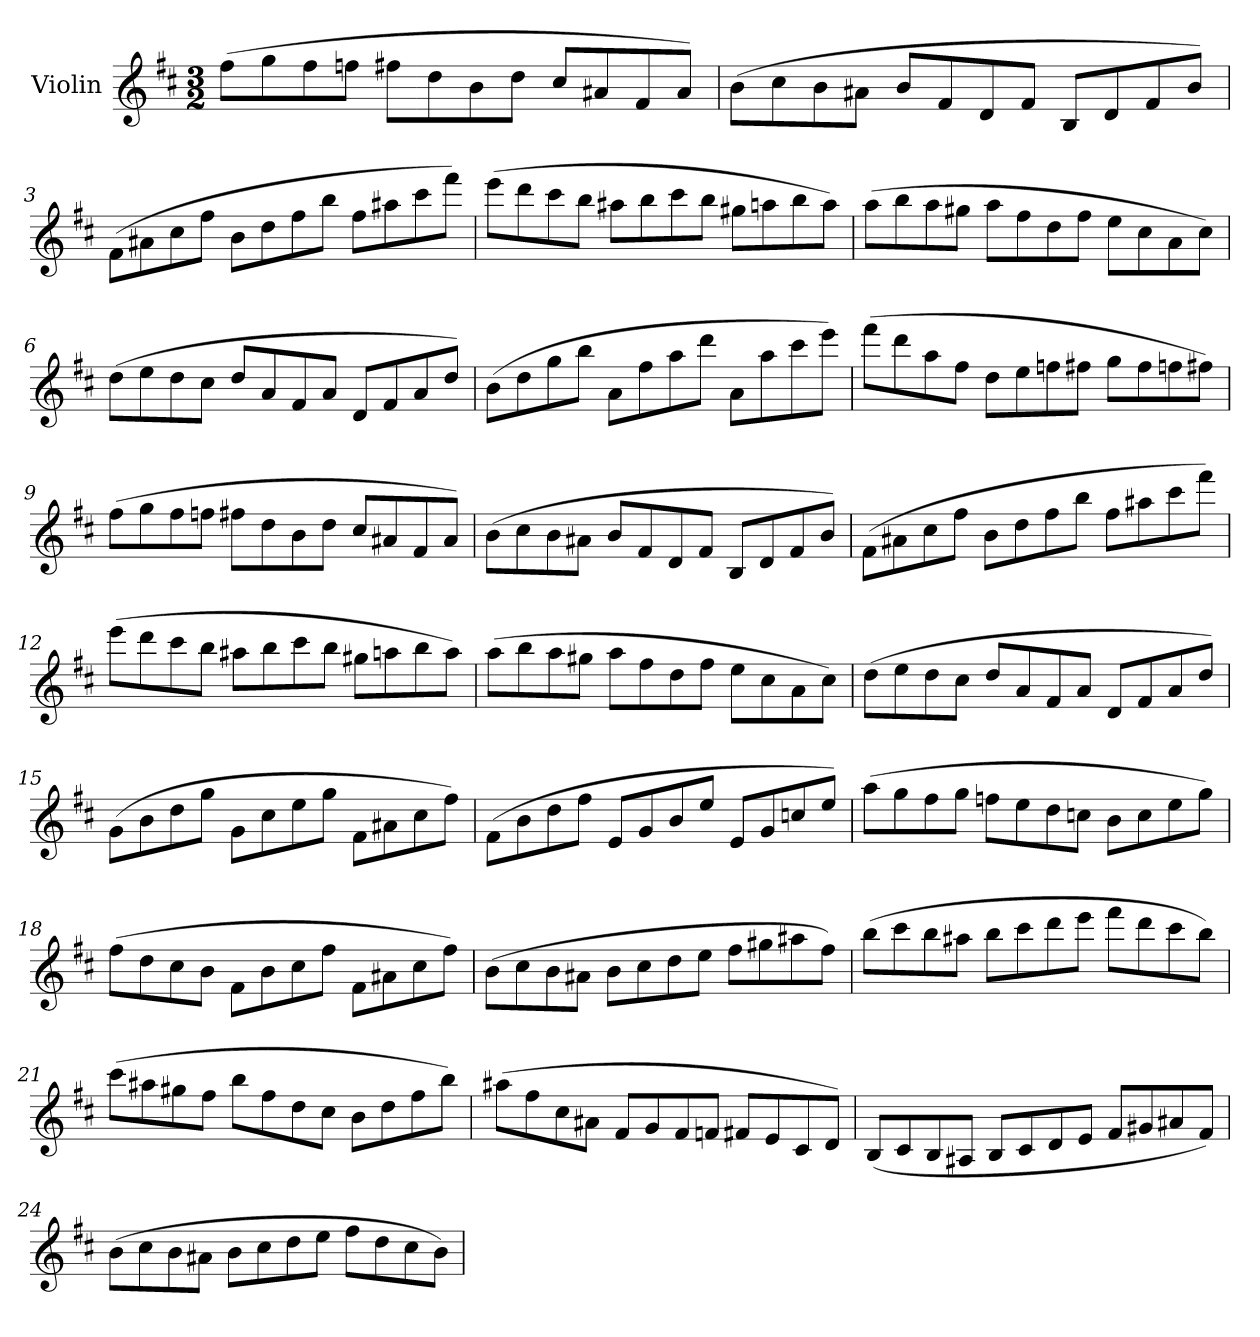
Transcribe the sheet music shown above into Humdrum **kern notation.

**kern
*part1
*staff1
*I"Violin
*I'Vln.
*clefG2
*k[f#c#]
*M3/2
*MM123
=1
(>8ff#\L
8gg\
8ff#\
8ffn\J
8ff#X\L
8dd\
8b\
8dd\J
8cc#/L
8a#X/
8f#/
8a#/J)
=2
(>8b\L
8cc#\
8b\
8a#X\J
8b/L
8f#/
8d/
8f#/J
8B/L
8d/
8f#/
8b/J)
!!LO:LB:g=z
=3
(>8f#\L
8a#X\
8cc#\
8ff#\J
8b\L
8dd\
8ff#\
8bb\J
8ff#\L
8aa#X\
8ccc#\
8fff#\J)
=4
(>8eee\L
8ddd\
8ccc#\
8bb\J
8aa#X\L
8bb\
8ccc#\
8bb\J
8gg#X\L
8aan\
8bb\
8aa\J)
=5
(>8aa\L
8bb\
8aa\
8gg#X\J
8aa\L
8ff#\
8dd\
8ff#\J
8ee\L
8cc#\
8a\
8cc#\J)
!!LO:LB:g=z
=6
(>8dd\L
8ee\
8dd\
8cc#\J
8dd/L
8a/
8f#/
8a/J
8d/L
8f#/
8a/
8dd/J)
=7
(>8b\L
8dd\
8gg\
8bb\J
8a\L
8ff#\
8aa\
8ddd\J
8a\L
8aa\
8ccc#\
8eee\J)
=8
(>8fff#\L
8ddd\
8aa\
8ff#\J
8dd\L
8ee\
8ffn\
8ff#X\J
8gg\L
8ff#\
8ffn\
8ff#X\J)
!!LO:LB:g=z
=9
(>8ff#\L
8gg\
8ff#\
8ffn\J
8ff#X\L
8dd\
8b\
8dd\J
8cc#/L
8a#X/
8f#/
8a#/J)
=10
(>8b\L
8cc#\
8b\
8a#X\J
8b/L
8f#/
8d/
8f#/J
8B/L
8d/
8f#/
8b/J)
=11
(>8f#\L
8a#X\
8cc#\
8ff#\J
8b\L
8dd\
8ff#\
8bb\J
8ff#\L
8aa#X\
8ccc#\
8fff#\J)
!!LO:LB:g=z
=12
(>8eee\L
8ddd\
8ccc#\
8bb\J
8aa#X\L
8bb\
8ccc#\
8bb\J
8gg#X\L
8aan\
8bb\
8aa\J)
=13
(>8aa\L
8bb\
8aa\
8gg#X\J
8aa\L
8ff#\
8dd\
8ff#\J
8ee\L
8cc#\
8a\
8cc#\J)
=14
(>8dd\L
8ee\
8dd\
8cc#\J
8dd/L
8a/
8f#/
8a/J
8d/L
8f#/
8a/
8dd/J)
!!LO:LB:g=z
=15
(>8g\L
8b\
8dd\
8gg\J
8g\L
8cc#\
8ee\
8gg\J
8f#\L
8a#X\
8cc#\
8ff#\J)
=16
(>8f#\L
8b\
8dd\
8ff#\J
8e/L
8g/
8b/
8ee/J
8e/L
8g/
8ccn/
8ee/J)
=17
(>8aa\L
8gg\
8ff#\
8gg\J
8ffn\L
8ee\
8dd\
8ccn\J
8b\L
8cc\
8ee\
8gg\J)
!!LO:LB:g=z
=18
(>8ff#\L
8dd\
8cc#\
8b\J
8f#\L
8b\
8cc#\
8ff#\J
8f#\L
8a#X\
8cc#\
8ff#\J)
=19
(>8b\L
8cc#\
8b\
8a#X\J
8b\L
8cc#\
8dd\
8ee\J
8ff#\L
8gg#X\
8aa#X\
8ff#\J)
=20
(>8bb\L
8ccc#\
8bb\
8aa#X\J
8bb\L
8ccc#\
8ddd\
8eee\J
8fff#\L
8ddd\
8ccc#\
8bb\J)
!!LO:LB:g=z
=21
(>8ccc#\L
8aa#X\
8gg#X\
8ff#\J
8bb\L
8ff#\
8dd\
8cc#\J
8b\L
8dd\
8ff#\
8bb\J)
=22
(>8aa#X\L
8ff#\
8cc#\
8a#X\J
8f#/L
8g/
8f#/
8fn/J
8f#X/L
8e/
8c#/
8d/J)
=23
(<8B/L
8c#/
8B/
8A#X/J
8B/L
8c#/
8d/
8e/J
8f#/L
8g#X/
8a#X/
8f#/J)
!!LO:LB:g=z
=24
(>8b\L
8cc#\
8b\
8a#X\J
8b\L
8cc#\
8dd\
8ee\J
8ff#\L
8dd\
8cc#\
8b\J)
=
*-
